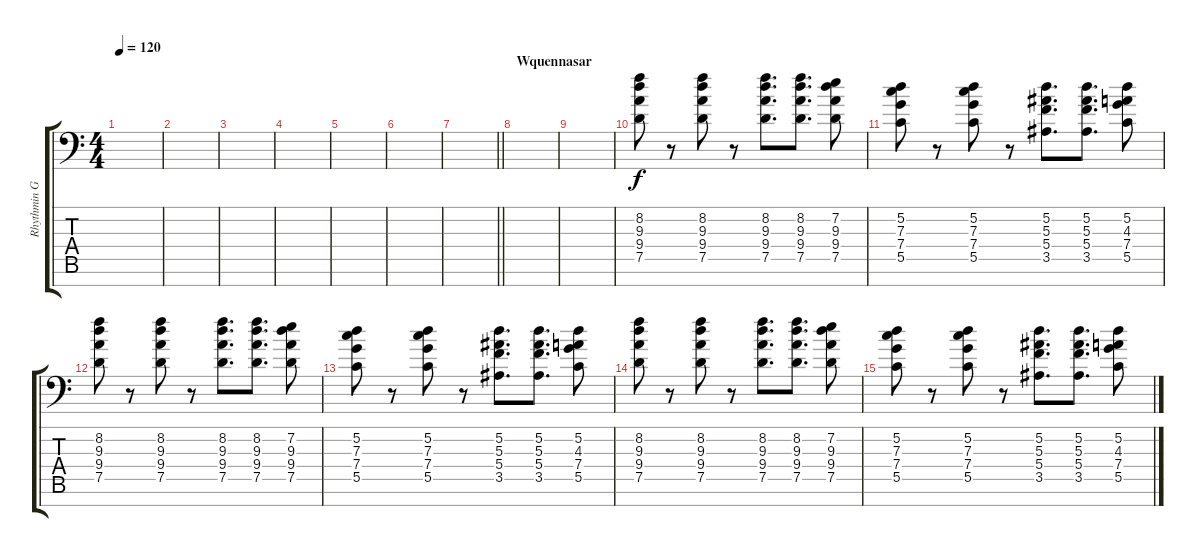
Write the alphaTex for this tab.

\track ("Rhythmin Guitar #2" "Rhythmin G") {instrument distortionguitar}
\staff {score tabs}
\tuning (D4 A3 F3 C3 G2 D2 G1) {hide}
\ts (4 4)
\tempo 120
\clef f4
\ks c
|
|
|
|
|
|
\barLineRight lightlight
|
\section ("" "Wquennasar")
|
|
(8.2 9.3 9.4 7.5).8 r.8 (8.2 9.3 9.4 7.5).8 r.8 (8.2 9.3 9.4 7.5).8{d} (8.2 9.3 9.4 7.5).8{d} (7.2 9.3 9.4 7.5).8 |
(5.2 7.3 7.4 5.5).8 r.8 (5.2 7.3 7.4 5.5).8 r.8 (5.2 5.3 5.4 3.5).8{d} (5.2 5.3 5.4 3.5).8{d} (5.2 4.3 7.4 5.5).8 |
(8.2 9.3 9.4 7.5).8 r.8 (8.2 9.3 9.4 7.5).8 r.8 (8.2 9.3 9.4 7.5).8{d} (8.2 9.3 9.4 7.5).8{d} (7.2 9.3 9.4 7.5).8 |
(5.2 7.3 7.4 5.5).8 r.8 (5.2 7.3 7.4 5.5).8 r.8 (5.2 5.3 5.4 3.5).8{d} (5.2 5.3 5.4 3.5).8{d} (5.2 4.3 7.4 5.5).8 |
(8.2 9.3 9.4 7.5).8 r.8 (8.2 9.3 9.4 7.5).8 r.8 (8.2 9.3 9.4 7.5).8{d} (8.2 9.3 9.4 7.5).8{d} (7.2 9.3 9.4 7.5).8 |
(5.2 7.3 7.4 5.5).8 r.8 (5.2 7.3 7.4 5.5).8 r.8 (5.2 5.3 5.4 3.5).8{d} (5.2 5.3 5.4 3.5).8{d} (5.2 4.3 7.4 5.5).8
